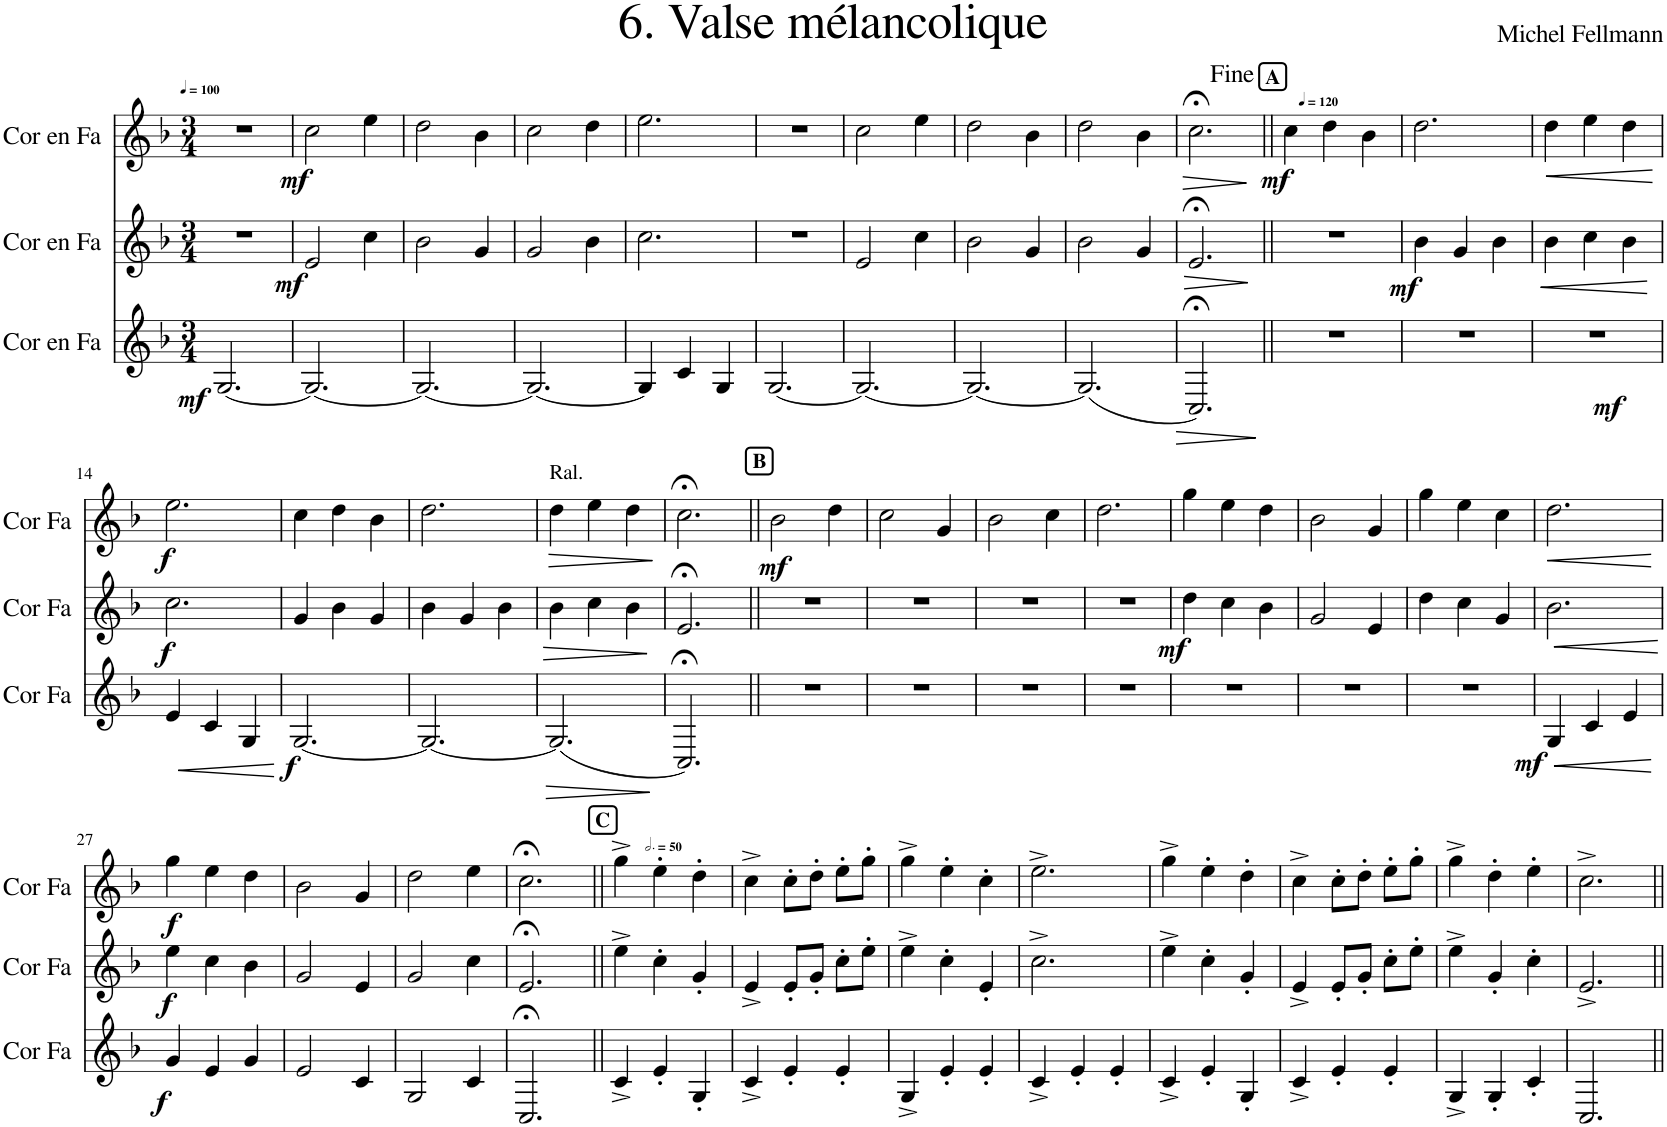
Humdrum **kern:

**kern	**dynam	**kern	**dynam	**kern	**dynam
*part3	*part3	*part2	*part2	*part1	*part1
*staff3	*staff3	*staff2	*staff2	*staff1	*staff1
*I"Cor en Fa	*	*I"Cor en Fa	*	*I"Cor en Fa	*
*I'Cor Fa	*	*I'Cor Fa	*	*I'Cor Fa	*
*clefG2	*	*clefG2	*	*clefG2	*
*Trd4c7	*	*Trd4c7	*	*Trd4c7	*
*k[b-]	*	*k[b-]	*	*k[b-]	*
*M3/4	*	*M3/4	*	*M3/4	*
*MM100	*	*MM100	*	*MM100	*
=1	=1	=1	=1	=1	=1
!	!LO:DY:b	!	!	!	!
[2.G/	mf	2.r	.	2.r	.
=2	=2	=2	=2	=2	=2
!	!	!	!LO:DY:b	!	!LO:DY:b
2.G/_	.	2e/	mf	2cc\	mf
.	.	4cc\	.	4ee\	.
=3	=3	=3	=3	=3	=3
2.G/_	.	2b-\	.	2dd\	.
.	.	4g/	.	4b-\	.
=4	=4	=4	=4	=4	=4
2.G/_	.	2g/	.	2cc\	.
.	.	4b-\	.	4dd\	.
=5	=5	=5	=5	=5	=5
4G/]	.	2.cc\	.	2.ee\	.
4c/	.	.	.	.	.
4G/	.	.	.	.	.
=6	=6	=6	=6	=6	=6
[2.G/	.	2.r	.	2.r	.
=7	=7	=7	=7	=7	=7
2.G/_	.	2e/	.	2cc\	.
.	.	4cc\	.	4ee\	.
=8	=8	=8	=8	=8	=8
2.G/_	.	2b-\	.	2dd\	.
.	.	4g/	.	4b-\	.
=9	=9	=9	=9	=9	=9
(2.G/]	.	2b-\	.	2dd\	.
.	.	4g/	.	4b-\	.
=10	=10	=10	=10	=10	=10
!	!LO:HP:b	!	!LO:HP:b	!	!LO:HP:b
2.C;</)	>	2.e;</	>	2.cc;<\	>
.	]	.	]	.	]
=11||	=11||	=11||	=11||	=11||	=11||
!!LO:REH:place=s1:a:B:cj:t=A
*	*	*	*	*MM120	*
!	!	!	!	!	!LO:DY:b
2.r	.	2.r	.	4cc\	mf
.	.	.	.	4dd\	.
.	.	.	.	4b-\	.
=12	=12	=12	=12	=12	=12
!	!	!	!LO:DY:b	!	!
2.r	.	4b-\	mf	2.dd\	.
.	.	4g/	.	.	.
.	.	4b-\	.	.	.
=13	=13	=13	=13	=13	=13
!	!LO:DY:b	!	!LO:HP:b	!	!LO:HP:b
2.r	mf	4b-\	<	4dd\	<
.	.	4cc\	.	4ee\	.
.	.	4b-\	.	4dd\	.
.	.	.	[	.	[
!!LO:LB:g=z
=14	=14	=14	=14	=14	=14
!	!LO:HP:b	!	!LO:DY:b	!	!LO:DY:b
4e/	<	2.cc\	f	2.ee\	f
4c/	.	.	.	.	.
4G/	.	.	.	.	.
.	[	.	.	.	.
=15	=15	=15	=15	=15	=15
!	!LO:DY:b	!	!	!	!
[2.G/	f	4g/	.	4cc\	.
.	.	4b-\	.	4dd\	.
.	.	4g/	.	4b-\	.
=16	=16	=16	=16	=16	=16
2.G/_	.	4b-\	.	2.dd\	.
.	.	4g/	.	.	.
.	.	4b-\	.	.	.
=17	=17	=17	=17	=17	=17
!	!	!	!	!LO:TX:a:t=Ral.	!
!	!LO:HP:b	!	!LO:HP:b	!	!LO:HP:b
(2.G/]	>	4b-\	>	4dd\	>
.	.	4cc\	.	4ee\	.
.	.	4b-\	.	4dd\	.
.	]	.	]	.	]
=18	=18	=18	=18	=18	=18
2.C;</)	.	2.e;</	.	2.cc;<\	.
!!LO:REH:place=s1:a:B:cj:t=B
=19||	=19||	=19||	=19||	=19||	=19||
!	!	!	!	!	!LO:DY:b
2.r	.	2.r	.	2b-\	mf
.	.	.	.	4dd\	.
=20	=20	=20	=20	=20	=20
2.r	.	2.r	.	2cc\	.
.	.	.	.	4g/	.
=21	=21	=21	=21	=21	=21
2.r	.	2.r	.	2b-\	.
.	.	.	.	4cc\	.
=22	=22	=22	=22	=22	=22
2.r	.	2.r	.	2.dd\	.
=23	=23	=23	=23	=23	=23
!	!	!	!LO:DY:b	!	!
2.r	.	4dd\	mf	4gg\	.
.	.	4cc\	.	4ee\	.
.	.	4b-\	.	4dd\	.
=24	=24	=24	=24	=24	=24
2.r	.	2g/	.	2b-\	.
.	.	4e/	.	4g/	.
=25	=25	=25	=25	=25	=25
2.r	.	4dd\	.	4gg\	.
.	.	4cc\	.	4ee\	.
.	.	4g/	.	4cc\	.
=26	=26	=26	=26	=26	=26
!	!LO:HP:b	!	!LO:HP:b	!	!LO:HP:b
!	!LO:DY:n=1:b	!	!	!	!
4G/	< mf	2.b-\	<	2.dd\	<
4c/	.	.	.	.	.
4e/	.	.	.	.	.
.	[	.	[	.	[
!!LO:LB:g=z
=27	=27	=27	=27	=27	=27
!	!LO:DY:b	!	!LO:DY:b	!	!LO:DY:b
4g/	f	4ee\	f	4gg\	f
4e/	.	4cc\	.	4ee\	.
4g/	.	4b-\	.	4dd\	.
=28	=28	=28	=28	=28	=28
2e/	.	2g/	.	2b-\	.
4c/	.	4e/	.	4g/	.
=29	=29	=29	=29	=29	=29
2G/	.	2g/	.	2dd\	.
4c/	.	4cc\	.	4ee\	.
=30	=30	=30	=30	=30	=30
2.C;</	.	2.e;</	.	2.cc;<\	.
=31||	=31||	=31||	=31||	=31||	=31||
!!LO:REH:place=s1:a:B:cj:t=C
*	*	*	*	*MM150	*
4c^/	.	4ee^\	.	4gg^\	.
4e'/	.	4cc'\	.	4ee'\	.
4G'/	.	4g'/	.	4dd'\	.
=32	=32	=32	=32	=32	=32
4c^/	.	4e^/	.	4cc^\	.
4e'/	.	8e'/L	.	8cc'\L	.
.	.	8g'/J	.	8dd'\J	.
4e'/	.	8cc'\L	.	8ee'\L	.
.	.	8ee'\J	.	8gg'\J	.
=33	=33	=33	=33	=33	=33
4G^/	.	4ee^\	.	4gg^\	.
4e'/	.	4cc'\	.	4ee'\	.
4e'/	.	4e'/	.	4cc'\	.
=34	=34	=34	=34	=34	=34
4c^/	.	2.cc^\	.	2.ee^\	.
4e'/	.	.	.	.	.
4e'/	.	.	.	.	.
=35	=35	=35	=35	=35	=35
4c^/	.	4ee^\	.	4gg^\	.
4e'/	.	4cc'\	.	4ee'\	.
4G'/	.	4g'/	.	4dd'\	.
=36	=36	=36	=36	=36	=36
4c^/	.	4e^/	.	4cc^\	.
4e'/	.	8e'/L	.	8cc'\L	.
.	.	8g'/J	.	8dd'\J	.
4e'/	.	8cc'\L	.	8ee'\L	.
.	.	8ee'\J	.	8gg'\J	.
=37	=37	=37	=37	=37	=37
4G^/	.	4ee^\	.	4gg^\	.
4G'/	.	4g'/	.	4dd'\	.
4c'/	.	4cc'\	.	4ee'\	.
=38	=38	=38	=38	=38	=38
2.C/	.	2.e^/	.	2.cc^\	.
=||	=||	=||	=||	=||	=||
*-	*-	*-	*-	*-	*-
